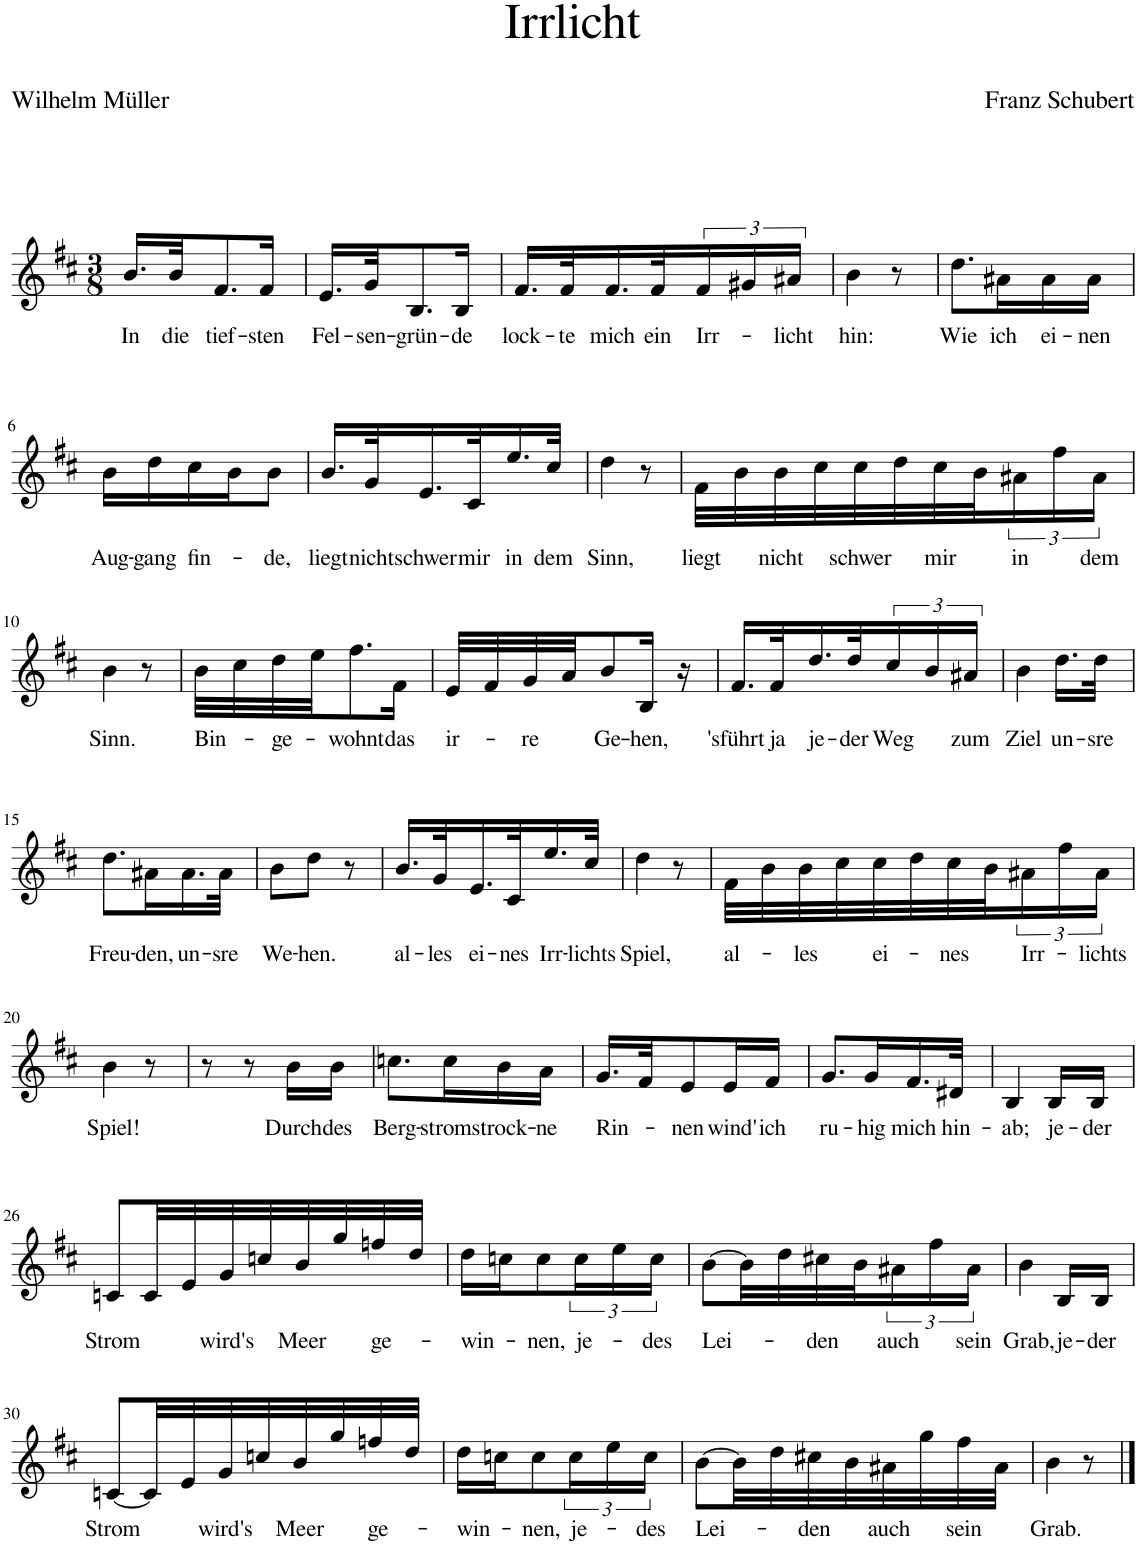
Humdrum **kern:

**kern	**text
*part1	*part1
*staff1	*staff1
*I"Piano	*
*I'Pno	*
*clefG2	*
*k[f#c#]	*
*M3/8	*
=1	=1
!	!LO:LY:b
16.b/LL	In
!	!LO:LY:b
32b/JK	die
!	!LO:LY:b
8.f#/	tief-
!	!LO:LY:b
16f#/Jk	-sten
=2	=2
!	!LO:LY:b
16.e/LL	Fel-
!	!LO:LY:b
32g/JK	-sen-
!	!LO:LY:b
8.B/	-grün-
!	!LO:LY:b
16B/Jk	-de
=3	=3
!	!LO:LY:b
16.f#/LL	lock-
!	!LO:LY:b
32f#/K	-te
!	!LO:LY:b
16.f#/	mich
!	!LO:LY:b
32f#/K	ein
!	!LO:LY:b
24f#/	Irr-
24g#X/	.
!	!LO:LY:b
24a#X/JJ	-licht
=4	=4
!	!LO:LY:b
4b\	hin:
8r	.
=5	=5
!	!LO:LY:b
8.dd\L	Wie
!	!LO:LY:b
16a#X\L	ich
!	!LO:LY:b
16a#\	ei-
!	!LO:LY:b
16a#\JJ	-nen
!!LO:LB:g=z
=6	=6
!	!LO:LY:b
16b\LL	Aug-
!	!LO:LY:b
16dd\	-gang
!	!LO:LY:b
16cc#\	fin-
16b\J	.
!	!LO:LY:b
8b\J	-de,
=7	=7
!	!LO:LY:b
16.b/LL	liegt
!	!LO:LY:b
32g/K	nicht
!	!LO:LY:b
16.e/	schwer
!	!LO:LY:b
32c#/K	mir
!	!LO:LY:b
16.ee/	in
!	!LO:LY:b
32cc#/JJk	dem
=8	=8
!	!LO:LY:b
4dd\	Sinn,
8r	.
=9	=9
!	!LO:LY:b
32f#\LLL	liegt
32b\	.
!	!LO:LY:b
32b\	nicht
32cc#\	.
!	!LO:LY:b
32cc#\	schwer
32dd\	.
!	!LO:LY:b
32cc#\	mir
32b\J	.
!	!LO:LY:b
24a#X\	in
24ff#\	.
!	!LO:LY:b
24a#\JJ	dem
!!LO:LB:g=z
=10	=10
!	!LO:LY:b
4b\	Sinn.
8r	.
=11	=11
!	!LO:LY:b
32b\LLL	Bin-
32cc#\	.
!	!LO:LY:b
32dd\	-ge-
32ee\JJ	.
!	!LO:LY:b
8.ff#\	-wohnt
!	!LO:LY:b
16f#\Jk	das
=12	=12
!	!LO:LY:b
32e/LLL	ir-
32f#/	.
!	!LO:LY:b
32g/	-re
32a/JJ	.
!	!LO:LY:b
8b/	Ge-
!	!LO:LY:b
16B/Jk	-hen,
16r	.
=13	=13
!	!LO:LY:b
16.f#/LL	'sführt
!	!LO:LY:b
32f#/K	ja
!	!LO:LY:b
16.dd/	je-
!	!LO:LY:b
32dd/K	-der
!	!LO:LY:b
24cc#/	Weg
24b/	.
!	!LO:LY:b
24a#X/JJ	zum
=14	=14
!	!LO:LY:b
4b\	Ziel
!	!LO:LY:b
16.dd\LL	un-
!	!LO:LY:b
32dd\JJk	-sre
!!LO:LB:g=z
=15	=15
!	!LO:LY:b
8.dd\L	Freu-
!	!LO:LY:b
16a#X\L	-den,
!	!LO:LY:b
16.a#\	un-
!	!LO:LY:b
32a#\JJk	-sre
=16	=16
!	!LO:LY:b
8b\L	We-
!	!LO:LY:b
8dd\J	-hen.
8r	.
=17	=17
!	!LO:LY:b
16.b/LL	al-
!	!LO:LY:b
32g/K	-les
!	!LO:LY:b
16.e/	ei-
!	!LO:LY:b
32c#/K	-nes
!	!LO:LY:b
16.ee/	Irr-
!	!LO:LY:b
32cc#/JJk	-lichts
=18	=18
!	!LO:LY:b
4dd\	Spiel,
8r	.
=19	=19
!	!LO:LY:b
32f#\LLL	al-
32b\	.
!	!LO:LY:b
32b\	-les
32cc#\	.
!	!LO:LY:b
32cc#\	ei-
32dd\	.
!	!LO:LY:b
32cc#\	-nes
32b\J	.
!	!LO:LY:b
24a#X\	Irr-
24ff#\	.
!	!LO:LY:b
24a#\JJ	-lichts
!!LO:LB:g=z
=20	=20
!	!LO:LY:b
4b\	Spiel!
8r	.
=21	=21
8r	.
8r	.
!	!LO:LY:b
16b\LL	Durch
!	!LO:LY:b
16b\JJ	des
=22	=22
!	!LO:LY:b
8.ccn\L	Berg-
!	!LO:LY:b
16cc\L	-stroms
!	!LO:LY:b
16b\	trock-
!	!LO:LY:b
16a\JJ	-ne
=23	=23
!	!LO:LY:b
16.g/LL	Rin-
32f#/JK	.
!	!LO:LY:b
8e/	-nen
!	!LO:LY:b
16e/L	wind'
!	!LO:LY:b
16f#/JJ	ich
=24	=24
!	!LO:LY:b
8.g/L	ru-
!	!LO:LY:b
16g/L	-hig
!	!LO:LY:b
16.f#/	mich
!	!LO:LY:b
32d#X/JJk	hin-
=25	=25
!	!LO:LY:b
4B/	-ab;
!	!LO:LY:b
16B/LL	je-
!	!LO:LY:b
16B/JJ	-der
!!LO:LB:g=z
=26	=26
!	!LO:LY:b
8cn/L	Strom
32c/LL	.
32e/	.
!	!LO:LY:b
32g/	wird's
32ccn/	.
!	!LO:LY:b
32b/	Meer
32gg/	.
!	!LO:LY:b
32ffn/	ge-
32dd/JJJ	.
=27	=27
!	!LO:LY:b
16dd\LL	-win-
16ccn\J	.
!	!LO:LY:b
8cc\	-nen,
!	!LO:LY:b
24cc\L	je-
24ee\	.
!	!LO:LY:b
24cc\JJ	-des
=28	=28
!	!LO:LY:b
[8b\L	Lei-
32b\LL]	.
32dd\	.
!	!LO:LY:b
32cc#X\	-den
32b\J	.
!	!LO:LY:b
24a#X\	auch
24ff#\	.
!	!LO:LY:b
24a#\JJ	sein
=29	=29
!	!LO:LY:b
4b\	Grab,
!	!LO:LY:b
16B/LL	je-
!	!LO:LY:b
16B/JJ	-der
!!LO:LB:g=z
=30	=30
!	!LO:LY:b
[8cn/L	Strom
32c/LL]	.
32e/	.
!	!LO:LY:b
32g/	wird's
32ccn/	.
!	!LO:LY:b
32b/	Meer
32gg/	.
!	!LO:LY:b
32ffn/	ge-
32dd/JJJ	.
=31	=31
!	!LO:LY:b
16dd\LL	-win-
16ccn\J	.
!	!LO:LY:b
8cc\	-nen,
!	!LO:LY:b
24cc\L	je-
24ee\	.
!	!LO:LY:b
24cc\JJ	-des
=32	=32
!	!LO:LY:b
[8b\L	Lei-
32b\LL]	.
32dd\	.
!	!LO:LY:b
32cc#X\	-den
32b\	.
!	!LO:LY:b
32a#X\	auch
32gg\	.
!	!LO:LY:b
32ff#\	sein
32a#\JJJ	.
=33	=33
!	!LO:LY:b
4b\	Grab.
8r	.
==	==
*-	*-
